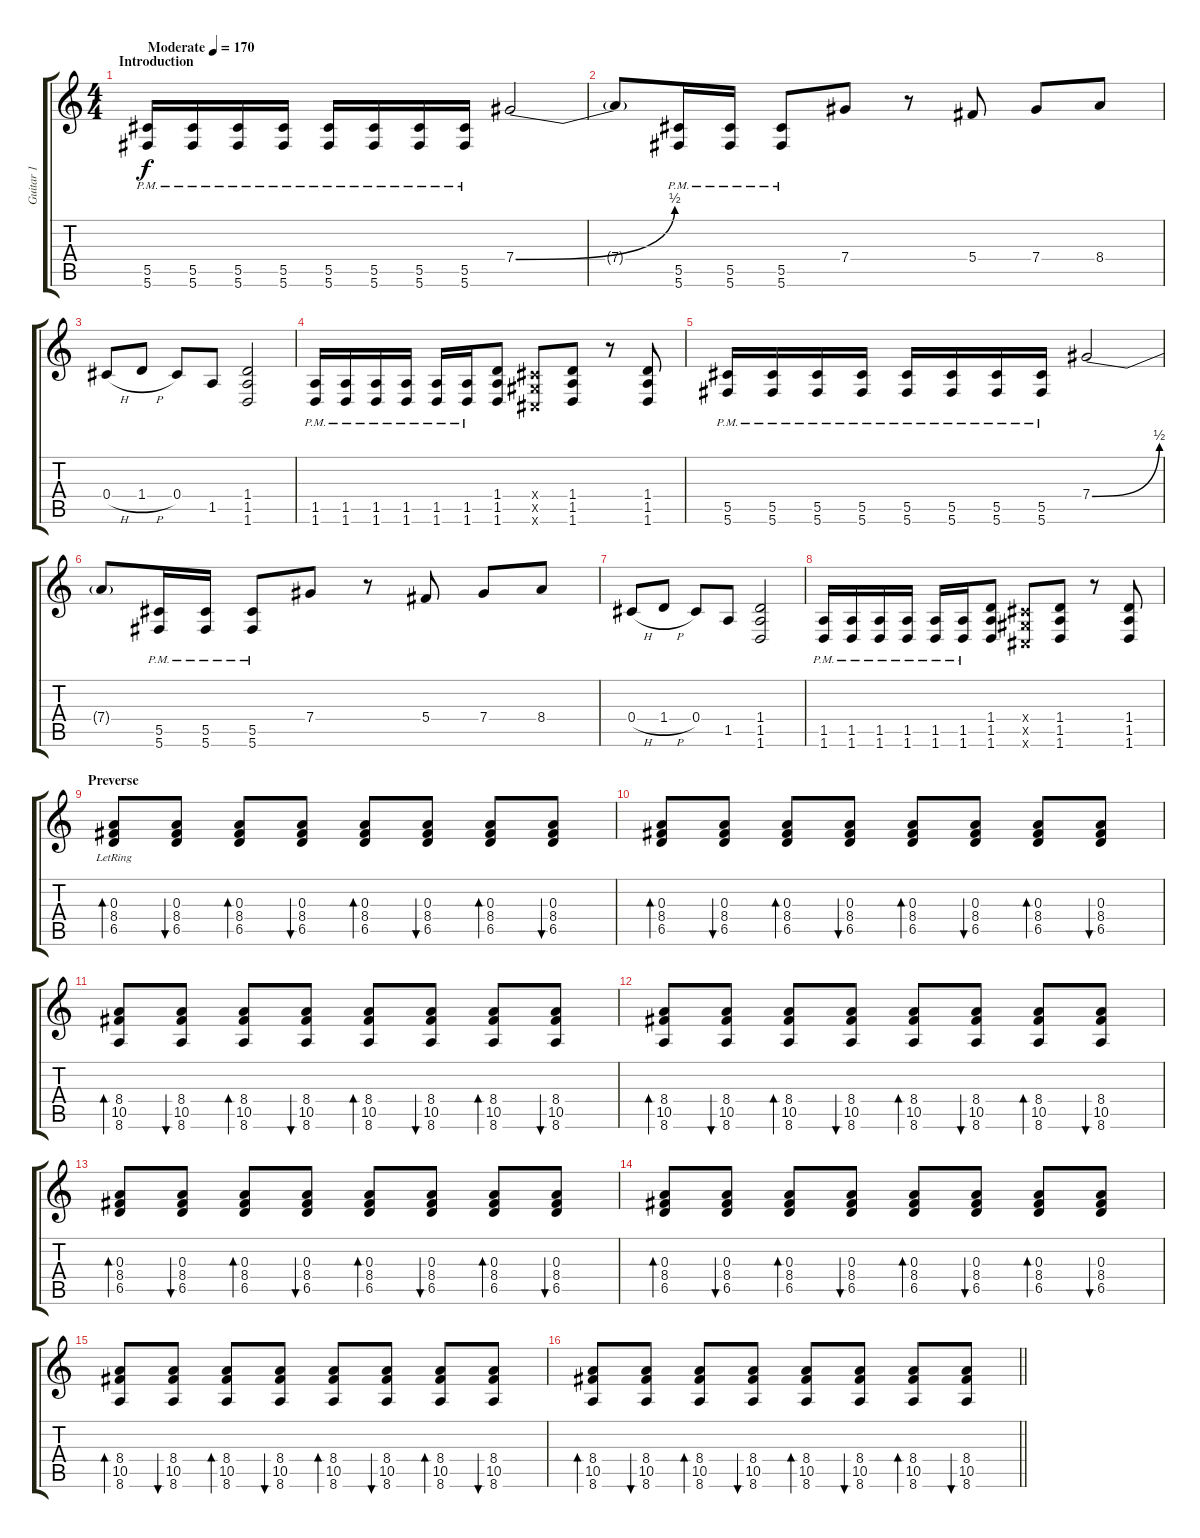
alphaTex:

\track ("Guitar 1" "Guitar 1") {instrument distortionguitar}
\staff {score tabs}
\tuning (Eb4 Bb3 Gb3 Db3 Ab2 Db2) {hide}
\ts (4 4)
\section ("" "Introduction")
\tempo (170 "Moderate")
\clef g2
\ks c
(5.5{pm} 5.6{pm}).16{dy f instrument distortionguitar} (5.5{pm} 5.6{pm}).16 (5.5{pm} 5.6{pm}).16 (5.5{pm} 5.6{pm}).16 (5.5{pm} 5.6{pm}).16 (5.5{pm} 5.6{pm}).16 (5.5{pm} 5.6{pm}).16 (5.5{pm} 5.6{pm}).16 7.4{be (bend 0 0 60 2)}.2 |
7.4{t}.8 (5.5{pm} 5.6{pm}).16 (5.5{pm} 5.6{pm}).16 (5.5{pm} 5.6{pm}).8 7.4.8 r.8 5.4.8 7.4.8 8.4.8 |
0.4{h}.8 1.4{h}.8 0.4.8 1.5.8 (1.4 1.5 1.6).2 |
(1.5{pm} 1.6{pm}).16 (1.5{pm} 1.6{pm}).16 (1.5{pm} 1.6{pm}).16 (1.5{pm} 1.6{pm}).16 (1.5{pm} 1.6{pm}).16 (1.5{pm} 1.6{pm}).16 (1.4 1.5 1.6).8 (0.4{x} 0.5{x} 0.6{x}).8 (1.4 1.5 1.6).8 r.8 (1.4 1.5 1.6).8 |
(5.5{pm} 5.6{pm}).16 (5.5{pm} 5.6{pm}).16 (5.5{pm} 5.6{pm}).16 (5.5{pm} 5.6{pm}).16 (5.5{pm} 5.6{pm}).16 (5.5{pm} 5.6{pm}).16 (5.5{pm} 5.6{pm}).16 (5.5{pm} 5.6{pm}).16 7.4{be (bend 0 0 60 2)}.2 |
7.4{t}.8 (5.5{pm} 5.6{pm}).16 (5.5{pm} 5.6{pm}).16 (5.5{pm} 5.6{pm}).8 7.4.8 r.8 5.4.8 7.4.8 8.4.8 |
0.4{h}.8 1.4{h}.8 0.4.8 1.5.8 (1.4 1.5 1.6).2 |
(1.5{pm} 1.6{pm}).16 (1.5{pm} 1.6{pm}).16 (1.5{pm} 1.6{pm}).16 (1.5{pm} 1.6{pm}).16 (1.5{pm} 1.6{pm}).16 (1.5{pm} 1.6{pm}).16 (1.4 1.5 1.6).8 (0.4{x} 0.5{x} 0.6{x}).8 (1.4 1.5 1.6).8 r.8 (1.4 1.5 1.6).8 |
\section ("" "Preverse")
(0.3 8.4 6.5{lr}).8{bd 120 volume 9 instrument electricguitarclean} (0.3 8.4 6.5).8{bu 120} (0.3 8.4 6.5).8{bd 120} (0.3 8.4 6.5).8{bu 120} (0.3 8.4 6.5).8{bd 120} (0.3 8.4 6.5).8{bu 120} (0.3 8.4 6.5).8{bd 120} (0.3 8.4 6.5).8{bu 120} |
(0.3 8.4 6.5).8{bd 120} (0.3 8.4 6.5).8{bu 120} (0.3 8.4 6.5).8{bd 120} (0.3 8.4 6.5).8{bu 120} (0.3 8.4 6.5).8{bd 120} (0.3 8.4 6.5).8{bu 120} (0.3 8.4 6.5).8{bd 120} (0.3 8.4 6.5).8{bu 120} |
(8.4 10.5 8.6).8{bd 120} (8.4 10.5 8.6).8{bu 120} (8.4 10.5 8.6).8{bd 120} (8.4 10.5 8.6).8{bu 120} (8.4 10.5 8.6).8{bd 120} (8.4 10.5 8.6).8{bu 120} (8.4 10.5 8.6).8{bd 120} (8.4 10.5 8.6).8{bu 120} |
(8.4 10.5 8.6).8{bd 120} (8.4 10.5 8.6).8{bu 120} (8.4 10.5 8.6).8{bd 120} (8.4 10.5 8.6).8{bu 120} (8.4 10.5 8.6).8{bd 120} (8.4 10.5 8.6).8{bu 120} (8.4 10.5 8.6).8{bd 120} (8.4 10.5 8.6).8{bu 120} |
(0.3 8.4 6.5).8{bd 120} (0.3 8.4 6.5).8{bu 120} (0.3 8.4 6.5).8{bd 120} (0.3 8.4 6.5).8{bu 120} (0.3 8.4 6.5).8{bd 120} (0.3 8.4 6.5).8{bu 120} (0.3 8.4 6.5).8{bd 120} (0.3 8.4 6.5).8{bu 120} |
(0.3 8.4 6.5).8{bd 120} (0.3 8.4 6.5).8{bu 120} (0.3 8.4 6.5).8{bd 120} (0.3 8.4 6.5).8{bu 120} (0.3 8.4 6.5).8{bd 120} (0.3 8.4 6.5).8{bu 120} (0.3 8.4 6.5).8{bd 120} (0.3 8.4 6.5).8{bu 120} |
(8.4 10.5 8.6).8{bd 120} (8.4 10.5 8.6).8{bu 120} (8.4 10.5 8.6).8{bd 120} (8.4 10.5 8.6).8{bu 120} (8.4 10.5 8.6).8{bd 120} (8.4 10.5 8.6).8{bu 120} (8.4 10.5 8.6).8{bd 120} (8.4 10.5 8.6).8{bu 120} |
\barLineRight lightlight
(8.4 10.5 8.6).8{bd 120} (8.4 10.5 8.6).8{bu 120} (8.4 10.5 8.6).8{bd 120} (8.4 10.5 8.6).8{bu 120} (8.4 10.5 8.6).8{bd 120} (8.4 10.5 8.6).8{bu 120} (8.4 10.5 8.6).8{bd 120} (8.4 10.5 8.6).8{bu 120}
